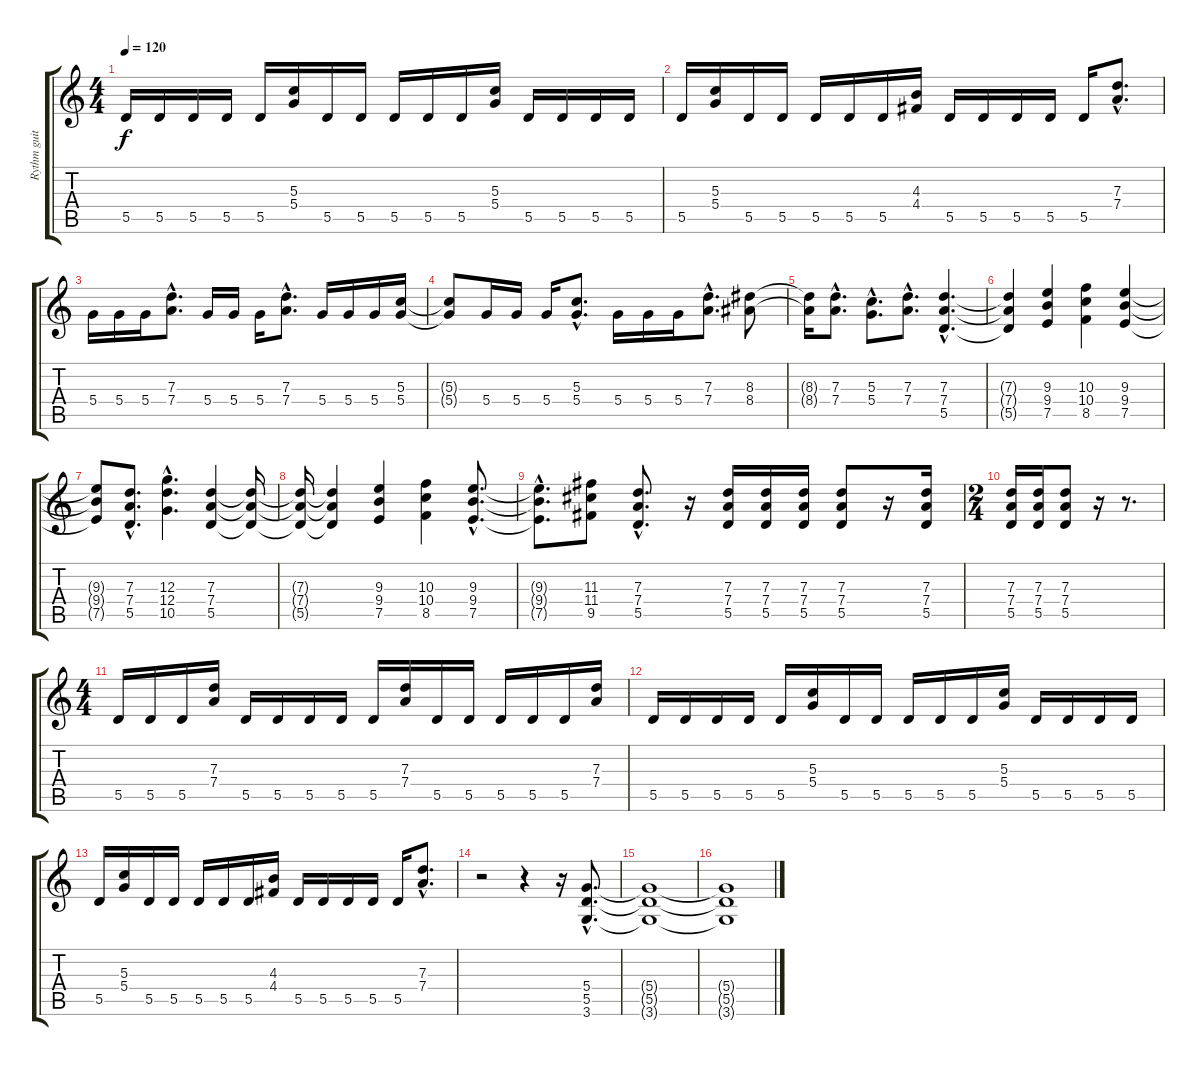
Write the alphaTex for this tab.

\track ("Rythm guitar" "Rythm guit") {instrument distortionguitar}
\staff {score tabs}
\tuning (E4 B3 G3 D3 A2 E2) {hide}
\ts (4 4)
\tempo 120
\clef g2
\ks c
5.5.16{dy f} 5.5.16 5.5.16 5.5.16 5.5.16 (5.3 5.4).16 5.5.16 5.5.16 5.5.16 5.5.16 5.5.16 (5.3 5.4).16 5.5.16 5.5.16 5.5.16 5.5.16 |
5.5.16 (5.3 5.4).16 5.5.16 5.5.16 5.5.16 5.5.16 5.5.16 (4.3 4.4).16 5.5.16 5.5.16 5.5.16 5.5.16 5.5.16 (7.3{hac} 7.4{hac}).8{d} |
5.4.16 5.4.16 5.4.16 (7.3{hac} 7.4{hac}).8{d} 5.4.16 5.4.16 5.4.16 (7.3{hac} 7.4{hac}).8{d} 5.4.16 5.4.16 5.4.16 (5.3 5.4).16 |
(5.3{t} 5.4{t}).8 5.4.16 5.4.16 5.4.16 (5.3{hac} 5.4{hac}).8{d} 5.4.16 5.4.16 5.4.16 (7.3{hac} 7.4{hac}).8{d} (8.3 8.4).8 |
(8.3{t} 8.4{t}).16 (7.3{hac} 7.4{hac}).8{d} (5.3{hac} 5.4{hac}).8{d} (7.3{hac} 7.4{hac}).8{d} (7.3{hac} 7.4{hac} 5.5{hac}).4{d} |
(7.3{t} 7.4{t} 5.5{t}).4 (9.3 9.4 7.5).4 (10.3 10.4 8.5).4 (9.3 9.4 7.5).4 |
(9.3{t} 9.4{t} 7.5{t}).8 (7.3{hac} 7.4{hac} 5.5{hac}).8{d} (12.3{hac} 12.4{hac} 10.5{hac}).4{d} (7.3 7.4 5.5).4 (7.3{t} 7.4{t} 5.5{t}).16 |
(7.3{t} 7.4{t} 5.5{t}).16 (7.3{t} 7.4{t} 5.5{t}).4 (9.3 9.4 7.5).4 (10.3 10.4 8.5).4 (9.3{hac} 9.4{hac} 7.5{hac}).8{d} |
(9.3{hac t} 9.4{hac t} 7.5{hac t}).8{d} (11.3 11.4 9.5).8 (7.3{hac} 7.4{hac} 5.5{hac}).8{d} r.16 (7.3 7.4 5.5).16 (7.3 7.4 5.5).16 (7.3 7.4 5.5).16 (7.3 7.4 5.5).8 r.16 (7.3 7.4 5.5).16 |
\ts (2 4)
(7.3 7.4 5.5).16 (7.3 7.4 5.5).16 (7.3 7.4 5.5).8 r.16 r.8{d} |
\ts (4 4)
5.5.16 5.5.16 5.5.16 (7.3 7.4).16 5.5.16 5.5.16 5.5.16 5.5.16 5.5.16 (7.3 7.4).16 5.5.16 5.5.16 5.5.16 5.5.16 5.5.16 (7.3 7.4).16 |
5.5.16 5.5.16 5.5.16 5.5.16 5.5.16 (5.3 5.4).16 5.5.16 5.5.16 5.5.16 5.5.16 5.5.16 (5.3 5.4).16 5.5.16 5.5.16 5.5.16 5.5.16 |
5.5.16 (5.3 5.4).16 5.5.16 5.5.16 5.5.16 5.5.16 5.5.16 (4.3 4.4).16 5.5.16 5.5.16 5.5.16 5.5.16 5.5.16 (7.3{hac} 7.4{hac}).8{d} |
r.2 r.4 r.16 (5.4{hac} 5.5{hac} 3.6{hac}).8{d} |
(5.4{t} 5.5{t} 3.6{t}).1 |
(5.4{t} 5.5{t} 3.6{t}).1
